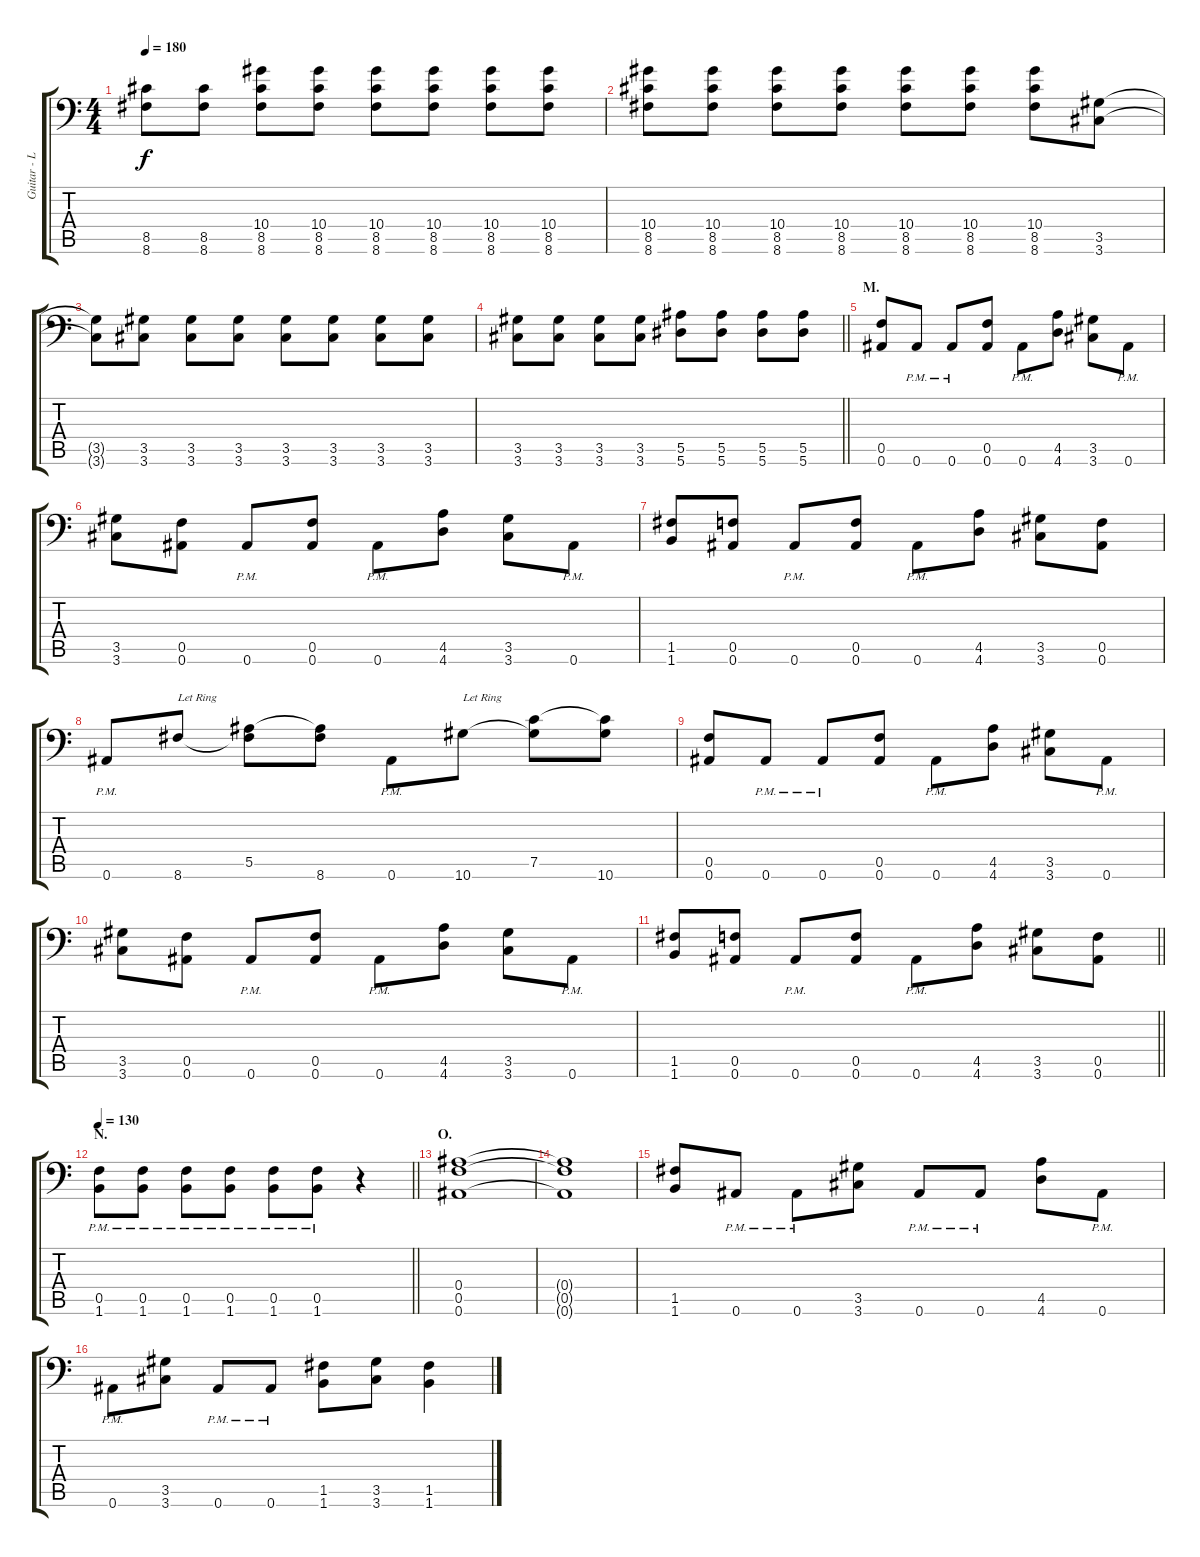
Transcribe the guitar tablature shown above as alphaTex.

\track ("Guitar - Left" "Guitar - L") {instrument distortionguitar}
\staff {score tabs}
\tuning (C4 G3 Eb3 Bb2 F2 Bb1) {hide}
\ts (4 4)
\tempo 180
\clef f4
\ks c
(8.5{t} 8.6{t}).8{dy f} (8.5 8.6).8 (10.4 8.5 8.6).8 (10.4 8.5 8.6).8 (10.4 8.5 8.6).8 (10.4 8.5 8.6).8 (10.4 8.5 8.6).8 (10.4 8.5 8.6).8 |
(10.4 8.5 8.6).8 (10.4 8.5 8.6).8 (10.4 8.5 8.6).8 (10.4 8.5 8.6).8 (10.4 8.5 8.6).8 (10.4 8.5 8.6).8 (10.4 8.5 8.6).8 (3.5 3.6).8 |
(3.5{t} 3.6{t}).8 (3.5 3.6).8 (3.5 3.6).8 (3.5 3.6).8 (3.5 3.6).8 (3.5 3.6).8 (3.5 3.6).8 (3.5 3.6).8 |
\barLineRight lightlight
(3.5 3.6).8 (3.5 3.6).8 (3.5 3.6).8 (3.5 3.6).8 (5.5 5.6).8 (5.5 5.6).8 (5.5 5.6).8 (5.5 5.6).8 |
\section ("" "M.")
(0.5 0.6).8 0.6{pm}.8 0.6{pm}.8 (0.5 0.6).8 0.6{pm}.8 (4.5 4.6).8 (3.5 3.6).8 0.6{pm}.8 |
(3.5 3.6).8 (0.5 0.6).8 0.6{pm}.8 (0.5 0.6).8 0.6{pm}.8 (4.5 4.6).8 (3.5 3.6).8 0.6{pm}.8 |
(1.5 1.6).8 (0.5 0.6).8 0.6{pm}.8 (0.5 0.6).8 0.6{pm}.8 (4.5 4.6).8 (3.5 3.6).8 (0.5 0.6).8 |
0.6{pm}.8 8.6.8{txt "Let Ring"} (5.5 8.6{t}).8 (5.5{t} 8.6).8 0.6{pm}.8 10.6.8{txt "Let Ring"} (7.5 10.6{t}).8 (7.5{t} 10.6).8 |
(0.5 0.6).8 0.6{pm}.8 0.6{pm}.8 (0.5 0.6).8 0.6{pm}.8 (4.5 4.6).8 (3.5 3.6).8 0.6{pm}.8 |
(3.5 3.6).8 (0.5 0.6).8 0.6{pm}.8 (0.5 0.6).8 0.6{pm}.8 (4.5 4.6).8 (3.5 3.6).8 0.6{pm}.8 |
\barLineRight lightlight
(1.5 1.6).8 (0.5 0.6).8 0.6{pm}.8 (0.5 0.6).8 0.6{pm}.8 (4.5 4.6).8 (3.5 3.6).8 (0.5 0.6).8 |
\section ("" "N.")
\tempo 130
\barLineRight lightlight
(0.5{pm} 1.6{pm}).8 (0.5{pm} 1.6{pm}).8 (0.5{pm} 1.6{pm}).8 (0.5{pm} 1.6{pm}).8 (0.5{pm} 1.6{pm}).8 (0.5{pm} 1.6{pm}).8 r.4 |
\section ("" "O.")
(0.4 0.5 0.6).1 |
(0.4{t} 0.5{t} 0.6{t}).1 |
(1.5 1.6).8 0.6{pm}.8 0.6{pm}.8 (3.5 3.6).8 0.6{pm}.8 0.6{pm}.8 (4.5 4.6).8 0.6{pm}.8 |
0.6{pm}.8 (3.5 3.6).8 0.6{pm}.8 0.6{pm}.8 (1.5 1.6).8 (3.5 3.6).8 (1.5 1.6).4
